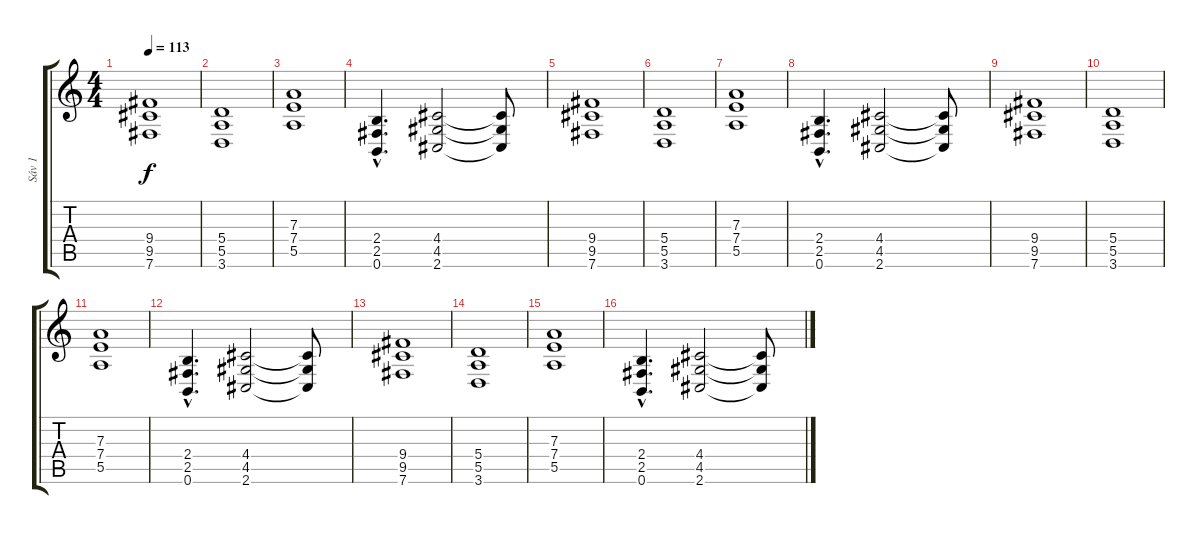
\track ("Sáv 1" "Sáv 1") {instrument distortionguitar}
\staff {score tabs}
\tuning (B3 Gb3 D3 A2 E2 B1) {hide}
\ts (4 4)
\tempo 113
\clef g2
\ks c
(9.4 9.5 7.6).1{dy f} |
(5.4 5.5 3.6).1 |
(7.3 7.4 5.5).1 |
(2.4{hac} 2.5{hac} 0.6{hac}).4{d} (4.4 4.5 2.6).2 (4.4{t} 4.5{t} 2.6{t}).8 |
(9.4 9.5 7.6).1 |
(5.4 5.5 3.6).1 |
(7.3 7.4 5.5).1 |
(2.4{hac} 2.5{hac} 0.6{hac}).4{d} (4.4 4.5 2.6).2 (4.4{t} 4.5{t} 2.6{t}).8 |
(9.4 9.5 7.6).1 |
(5.4 5.5 3.6).1 |
(7.3 7.4 5.5).1 |
(2.4{hac} 2.5{hac} 0.6{hac}).4{d} (4.4 4.5 2.6).2 (4.4{t} 4.5{t} 2.6{t}).8 |
(9.4 9.5 7.6).1 |
(5.4 5.5 3.6).1 |
(7.3 7.4 5.5).1 |
(2.4{hac} 2.5{hac} 0.6{hac}).4{d} (4.4 4.5 2.6).2 (4.4{t} 4.5{t} 2.6{t}).8
